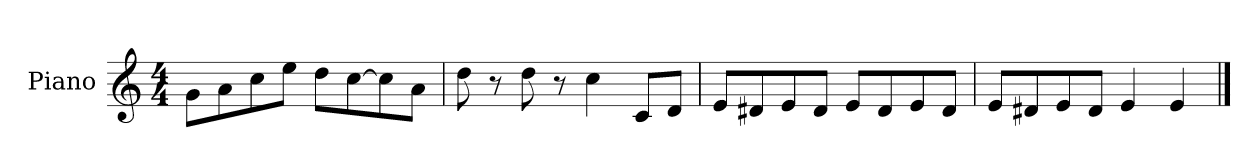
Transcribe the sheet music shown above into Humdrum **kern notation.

**kern
*part1
*staff1
*I"Piano
*I'Pno.
*clefG2
*k[]
*M4/4
=1
8g\L
8a\
8cc\
8ee\J
8dd\L
[8cc\
8cc\]
8a\J
=2
8dd\
8r
8dd\
8r
4cc\
8c/L
8d/J
=3
8e/L
8d#X/
8e/
8d#/J
8e/L
8d#/
8e/
8d#/J
=4
8e/L
8d#X/
8e/
8d#/J
4e/
4e/
==
*-
